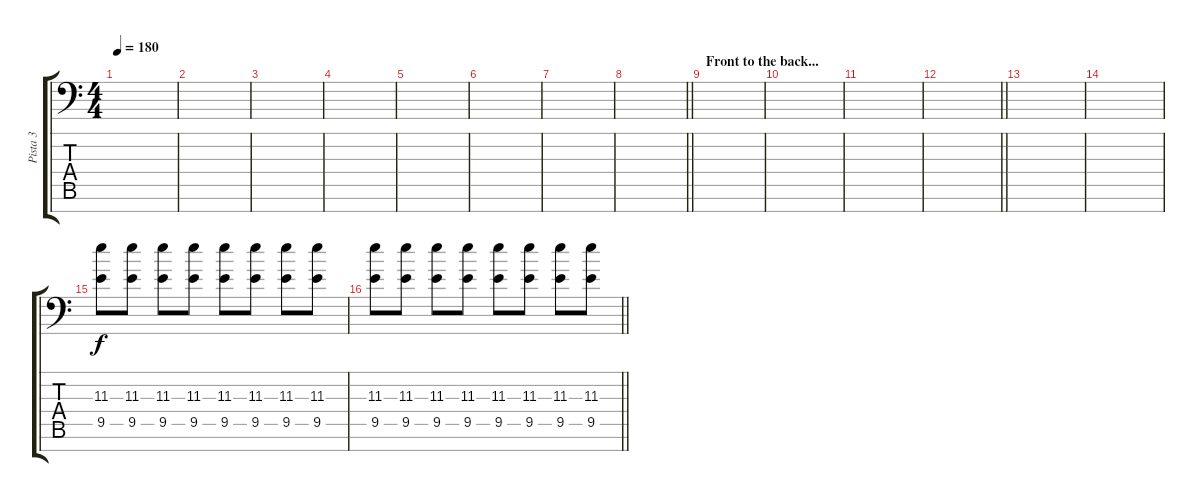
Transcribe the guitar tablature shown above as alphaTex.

\track ("Pista 3" "Pista 3") {instrument overdrivenguitar}
\staff {score tabs}
\tuning (D4 A3 F3 C3 G2 D2 A1) {hide}
\ts (4 4)
\tempo 180
\clef f4
\ks c
|
|
|
|
|
|
|
\barLineRight lightlight
|
\section ("" "Front to the back...")
|
|
|
\barLineRight lightlight
|
|
|
(11.3 9.5).8 (11.3 9.5).8 (11.3 9.5).8 (11.3 9.5).8 (11.3 9.5).8 (11.3 9.5).8 (11.3 9.5).8 (11.3 9.5).8 |
\barLineRight lightlight
(11.3 9.5).8 (11.3 9.5).8 (11.3 9.5).8 (11.3 9.5).8 (11.3 9.5).8 (11.3 9.5).8 (11.3 9.5).8 (11.3 9.5).8
